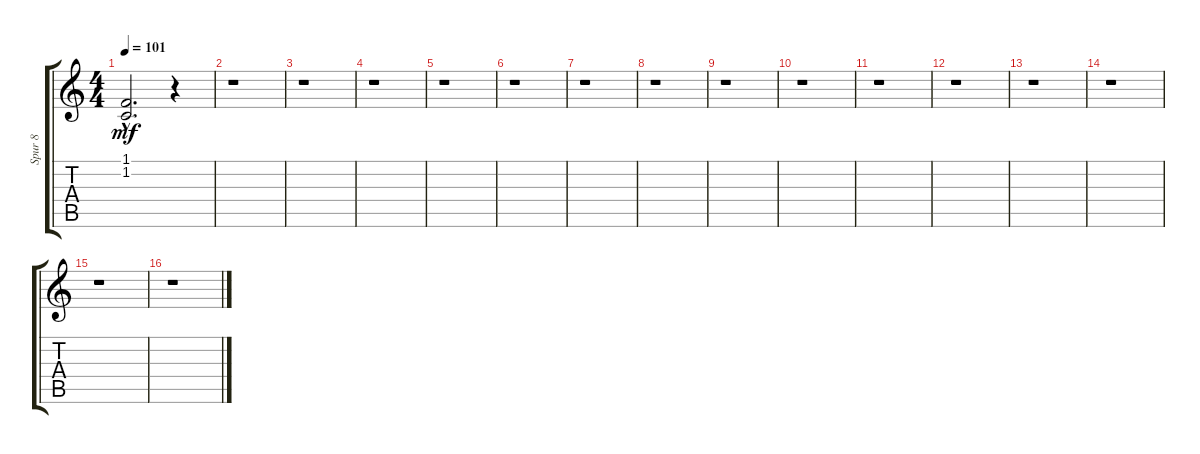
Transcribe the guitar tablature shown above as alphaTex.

\track ("Spur 8" "Spur 8") {instrument shakuhachi}
\staff {score tabs}
\tuning (E4 B3 G3 D3 A2 E2) {hide}
\ts (4 4)
\tempo 101
\clef g2
\ks c
(1.1{hac} 1.2).2{d dy mf} r.4 |
r.1 |
r.1 |
r.1 |
r.1 |
r.1 |
r.1 |
r.1 |
r.1 |
r.1 |
r.1 |
r.1 |
r.1 |
r.1 |
r.1 |
r.1
